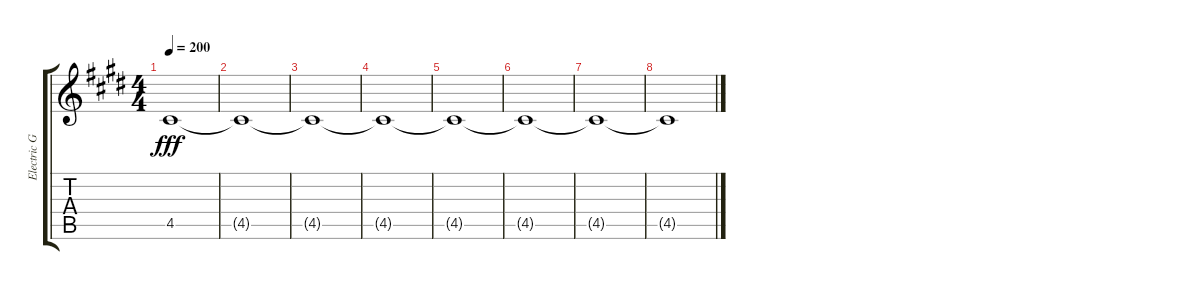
\track ("Electric Guitar" "Electric G") {instrument distortionguitar}
\staff {score tabs}
\tuning (E4 B3 G3 D3 A2 E2) {hide}
\ts (4 4)
\tempo 200
\clef g2
\ks c#minor
4.5{t}.1{dy fff} |
4.5{t}.1 |
4.5{t}.1 |
4.5{t}.1 |
4.5{t}.1 |
4.5{t}.1 |
4.5{t}.1 |
4.5{t}.1
